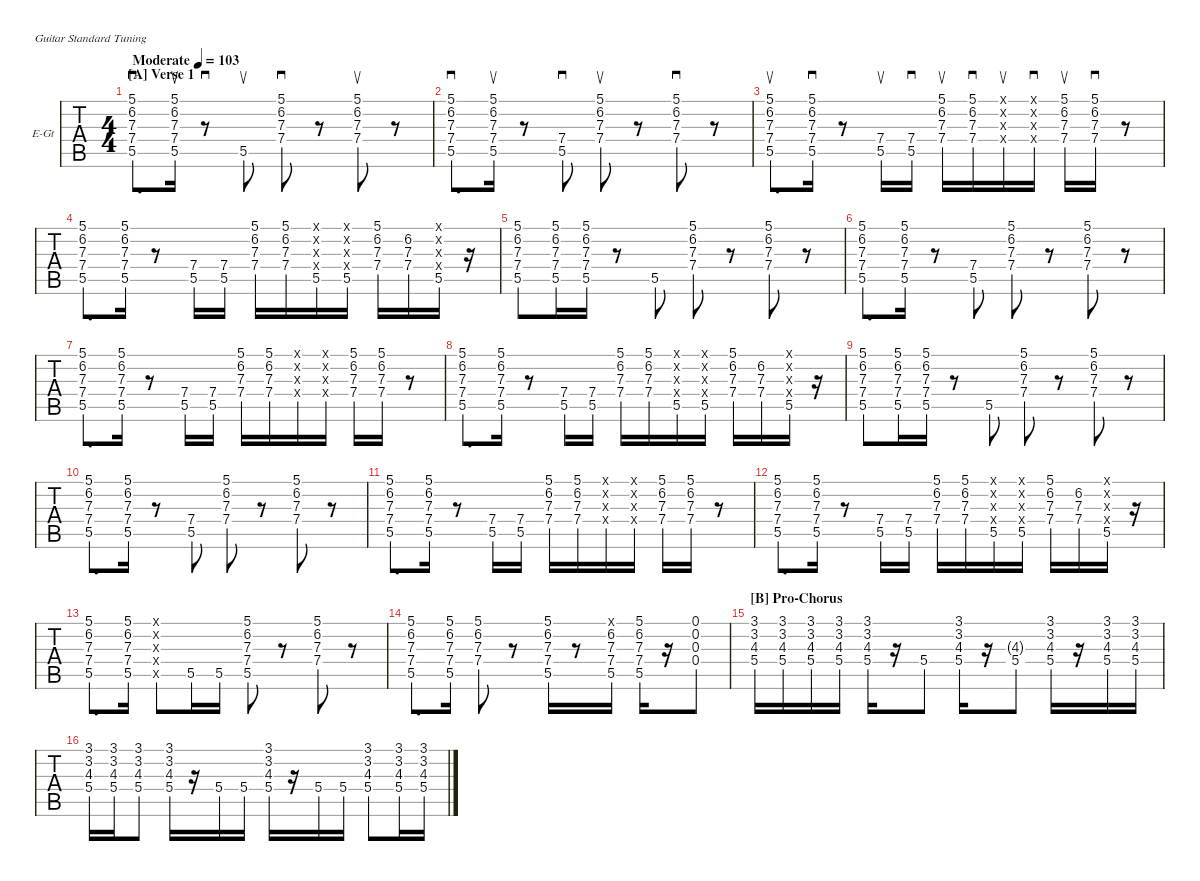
\hideDynamics
\bracketExtendMode groupsimilarinstruments
\firstSystemTrackNameOrientation horizontal
\otherSystemsTrackNameOrientation horizontal
\track ("E.Guitar 2" "E-Gt") {multiBarRest instrument electricguitarclean}
\staff {tabs}
\tuning (E4 B3 G3 D3 A2 E2)
\ts (4 4)
\section ("A" "Verse 1")
\tempo (103 "Moderate")
\clef g2
\ks f
(5.1 6.2 7.3 7.4 5.5).8{d sd dy f instrument electricguitarclean} (5.1 6.2 7.3 7.4 5.5).16{su} r.8{sd} 5.5.8{su} (5.1 6.2 7.3 7.4).8{sd} r.8 (5.1 6.2 7.3 7.4).8{su} r.8 |
(5.1 6.2 7.3 7.4 5.5).8{d sd} (5.1 6.2 7.3 7.4 5.5).16{su} r.8 (7.4 5.5).8{sd} (5.1 6.2 7.3 7.4).8{su} r.8 (5.1 6.2 7.3 7.4).8{sd} r.8 |
(5.1 6.2 7.3 7.4 5.5).8{d su} (5.1 6.2 7.3 7.4 5.5).16{sd} r.8 (7.4 5.5).16{su} (7.4 5.5).16{sd} (5.1 6.2 7.3 7.4).16{su} (5.1 6.2 7.3 7.4).16{sd} (0.1{x} 0.2{x} 0.3{x} 0.4{x}).16{su} (0.1{x} 0.2{x} 0.3{x} 0.4{x}).16{sd} (5.1 6.2 7.3 7.4).16{su} (5.1 6.2 7.3 7.4).16{sd} r.8 |
(5.1 6.2 7.3 7.4 5.5).8{d} (5.1 6.2 7.3 7.4 5.5).16 r.8 (7.4 5.5).16 (7.4 5.5).16 (5.1 6.2 7.3 7.4).16 (5.1 6.2 7.3 7.4).16 (0.1{x} 0.2{x} 0.3{x} 0.4{x} 5.5).16 (0.1{x} 0.2{x} 0.3{x} 0.4{x} 5.5).16 (5.1 6.2 7.3 7.4).16 (6.2 7.3 7.4).16 (0.1{x} 0.2{x} 0.3{x} 0.4{x} 5.5).16 r.16 |
(5.1 6.2 7.3 7.4 5.5).8 (5.1 6.2 7.3 7.4 5.5).16 (5.1 6.2 7.3 7.4 5.5).16 r.8 5.5.8 (5.1 6.2 7.3 7.4).8 r.8 (5.1 6.2 7.3 7.4).8 r.8 |
(5.1 6.2 7.3 7.4 5.5).8{d} (5.1 6.2 7.3 7.4 5.5).16 r.8 (7.4 5.5).8 (5.1 6.2 7.3 7.4).8 r.8 (5.1 6.2 7.3 7.4).8 r.8 |
(5.1 6.2 7.3 7.4 5.5).8{d} (5.1 6.2 7.3 7.4 5.5).16 r.8 (7.4 5.5).16 (7.4 5.5).16 (5.1 6.2 7.3 7.4).16 (5.1 6.2 7.3 7.4).16 (0.1{x} 0.2{x} 0.3{x} 0.4{x}).16 (0.1{x} 0.2{x} 0.3{x} 0.4{x}).16 (5.1 6.2 7.3 7.4).16 (5.1 6.2 7.3 7.4).16 r.8 |
(5.1 6.2 7.3 7.4 5.5).8{d} (5.1 6.2 7.3 7.4 5.5).16 r.8 (7.4 5.5).16 (7.4 5.5).16 (5.1 6.2 7.3 7.4).16 (5.1 6.2 7.3 7.4).16 (0.1{x} 0.2{x} 0.3{x} 0.4{x} 5.5).16 (0.1{x} 0.2{x} 0.3{x} 0.4{x} 5.5).16 (5.1 6.2 7.3 7.4).16 (6.2 7.3 7.4).16 (0.1{x} 0.2{x} 0.3{x} 0.4{x} 5.5).16 r.16 |
(5.1 6.2 7.3 7.4 5.5).8 (5.1 6.2 7.3 7.4 5.5).16 (5.1 6.2 7.3 7.4 5.5).16 r.8 5.5.8 (5.1 6.2 7.3 7.4).8 r.8 (5.1 6.2 7.3 7.4).8 r.8 |
(5.1 6.2 7.3 7.4 5.5).8{d} (5.1 6.2 7.3 7.4 5.5).16 r.8 (7.4 5.5).8 (5.1 6.2 7.3 7.4).8 r.8 (5.1 6.2 7.3 7.4).8 r.8 |
(5.1 6.2 7.3 7.4 5.5).8{d} (5.1 6.2 7.3 7.4 5.5).16 r.8 (7.4 5.5).16 (7.4 5.5).16 (5.1 6.2 7.3 7.4).16 (5.1 6.2 7.3 7.4).16 (0.1{x} 0.2{x} 0.3{x} 0.4{x}).16 (0.1{x} 0.2{x} 0.3{x} 0.4{x}).16 (5.1 6.2 7.3 7.4).16 (5.1 6.2 7.3 7.4).16 r.8 |
(5.1 6.2 7.3 7.4 5.5).8{d} (5.1 6.2 7.3 7.4 5.5).16 r.8 (7.4 5.5).16 (7.4 5.5).16 (5.1 6.2 7.3 7.4).16 (5.1 6.2 7.3 7.4).16 (0.1{x} 0.2{x} 0.3{x} 0.4{x} 5.5).16 (0.1{x} 0.2{x} 0.3{x} 0.4{x} 5.5).16 (5.1 6.2 7.3 7.4).16 (6.2 7.3 7.4).16 (0.1{x} 0.2{x} 0.3{x} 0.4{x} 5.5).16 r.16 |
(5.1 6.2 7.3 7.4 5.5).8{d} (5.1 6.2 7.3 7.4 5.5).16 (0.1{x} 0.2{x} 0.3{x} 0.4{x} 0.5{x}).8 5.5.16 5.5.16 (5.1 6.2 7.3 7.4 5.5).8 r.8 (5.1 6.2 7.3 7.4).8 r.8 |
(5.1 6.2 7.3 7.4 5.5).8{d} (5.1 6.2 7.3 7.4 5.5).16 (5.1 6.2 7.3 7.4).8 r.8 (5.1 6.2 7.3 7.4 5.5).16 r.8 (5.1{x} 6.2 7.3 7.4 5.5).16 (5.1 6.2 7.3 7.4 5.5).16 r.16 (0.1 0.2 0.3 0.4).8 |
\section ("B" "Pro-Chorus")
(3.1 3.2 4.3 5.4).16 (3.1 3.2 4.3 5.4).16 (3.1 3.2 4.3 5.4).16 (3.1 3.2 4.3 5.4).16 (3.1 3.2 4.3 5.4).16 r.16 5.4.8 (3.1 3.2 4.3 5.4).16 r.16 (4.3{g} 5.4).8 (3.1 3.2 4.3 5.4).16 r.16 (3.1 3.2 4.3 5.4).16 (3.1 3.2 4.3 5.4).16 |
(3.1 3.2 4.3 5.4).16 (3.1 3.2 4.3 5.4).16 (3.1 3.2 4.3 5.4).8 (3.1 3.2 4.3 5.4).16 r.16 5.4.16 5.4.16 (3.1 3.2 4.3 5.4).16 r.16 5.4.16 5.4.16 (3.1 3.2 4.3 5.4).8 (3.1 3.2 4.3 5.4).16 (3.1 3.2 4.3 5.4).16
